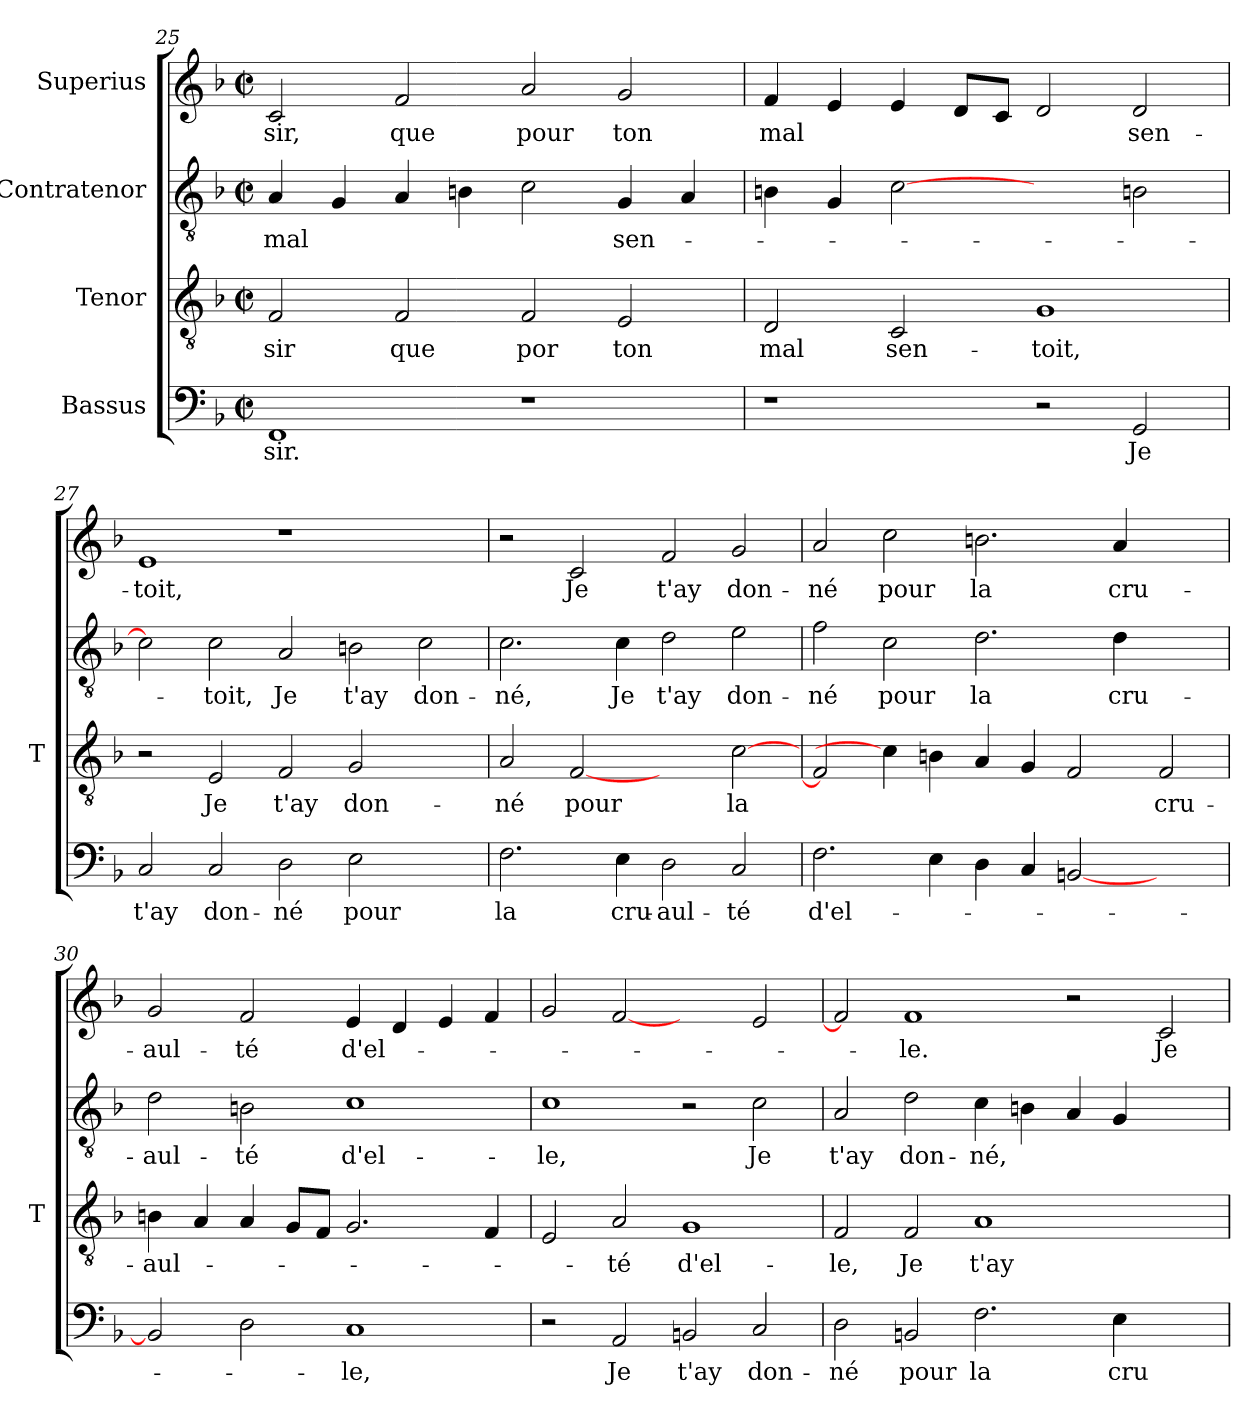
**kern	**text	**kern	**text	**kern	**text	**kern	**text
*part4	*part4	*part3	*part3	*part2	*part2	*part1	*part1
*staff4	*staff4	*staff3	*staff3	*staff2	*staff2	*staff1	*staff1
*I"Bassus	*	*I"Tenor	*	*I"Contratenor	*	*I"Superius	*
*	*	*I'T	*	*	*	*	*
*clefF4	*	*clefGv2	*	*clefGv2	*	*clefG2	*
*k[b-]	*	*k[b-]	*	*k[b-]	*	*k[b-]	*
*F:	*	*F:	*	*F:	*	*F:	*
*M2/2	*	*M2/2	*	*M2/2	*	*M2/2	*
*met(c|)	*	*met(c|)	*	*met(c|)	*	*met(c|)	*
=25	=25	=25	=25	=25	=25	=25	=25
1FF	-sir.	2F	-sir	4A	-mal	2c	-sir,
.	.	.	.	4G	.	.	.
.	.	2F	-que	4A	.	2f	-que
.	.	.	.	4B	.	.	.
1r	.	2F	-por	2c	.	2a	-pour
.	.	2E	-ton	4G	sen-	2g	-ton
.	.	.	.	4A	.	.	.
=26	=26	=26	=26	=26	=26	=26	=26
1r	.	2D	-mal	4B	.	4f	-mal
.	.	.	.	4G	.	4e	.
.	.	2C	sen-	[2c	.	4e	.
.	.	.	.	.	.	8dL	.
.	.	.	.	.	.	8cJ	.
2r	.	1G	-toit,	2ryy	.	2d	.
2GG	-Je	.	.	2Bn	.	2d	sen-
=27	=27	=27	=27	=27	=27	=27	=27
2C	-t'ay	2r	.	2c]	.	1e	-toit,
2C	don-	2E	-Je	2c	-toit,	.	.
2D	-né	2F	-t'ay	2A	-Je	1r	.
2E	-pour	2G	don-	2B	-t'ay	.	.
2ryy	.	2ryy	.	2c	don-	2ryy	.
!!LO:LB:g=z
=28	=28	=28	=28	=28	=28	=28	=28
2.F	-la	2A	-né	2.c	-né,	2r	.
.	.	[2F	-pour	.	.	2c	-Je
4E	cru-	.	.	4c	-Je	.	.
2D	aul-	2ryy	.	2d	-t'ay	2f	-t'ay
2C	-té	[2c	-la	2e	don-	2g	don-
=29	=29	=29	=29	=29	=29	=29	=29
2.F	d'el-	2F]	.	2f	-né	2a	-né
.	.	4c]	.	2c	-pour	2cc	-pour
4E	.	4Bn	.	.	.	.	.
4D	.	4A	.	2.d	-la	2.bn	-la
4C	.	4G	.	.	.	.	.
[2BBn	.	2F	.	.	.	.	.
.	.	.	.	4d	cru-	4a	cru-
2ryy	.	2F	cru-	2ryy	.	2ryy	.
=30	=30	=30	=30	=30	=30	=30	=30
2BB]	.	4Bn	aul-	2d	aul-	2g	aul-
.	.	4A	.	.	.	.	.
2D	.	4A	.	2B	-té	2f	-té
.	.	8GL	.	.	.	.	.
.	.	8FJ	.	.	.	.	.
1C	-le,	2.G	.	1c	d'el-	4e	d'el-
.	.	.	.	.	.	4d	.
.	.	.	.	.	.	4e	.
.	.	4F	.	.	.	4f	.
!!LO:PB:g=z
=31	=31	=31	=31	=31	=31	=31	=31
2r	.	2E	.	1c	-le,	2g	.
2AA	-Je	2A	-té	.	.	[2f	.
2BBn	-t'ay	1G	d'el-	2r	.	2ryy	.
2C	don-	.	.	2c	-Je	2e	.
=32	=32	=32	=32	=32	=32	=32	=32
2D	-né	2F	-le,	2A	-t'ay	2f]	.
2BBn	-pour	2F	-Je	2d	don-	1f	-le.
2.F	-la	1A	-t'ay	4c	-né,	.	.
.	.	.	.	4B	.	.	.
.	.	.	.	4A	.	2r	.
4E	cru-	.	.	4G	.	.	.
2ryy	.	2ryy	.	2ryy	.	2c	-Je
=	=	=	=	=	=	=	=
*-	*-	*-	*-	*-	*-	*-	*-
